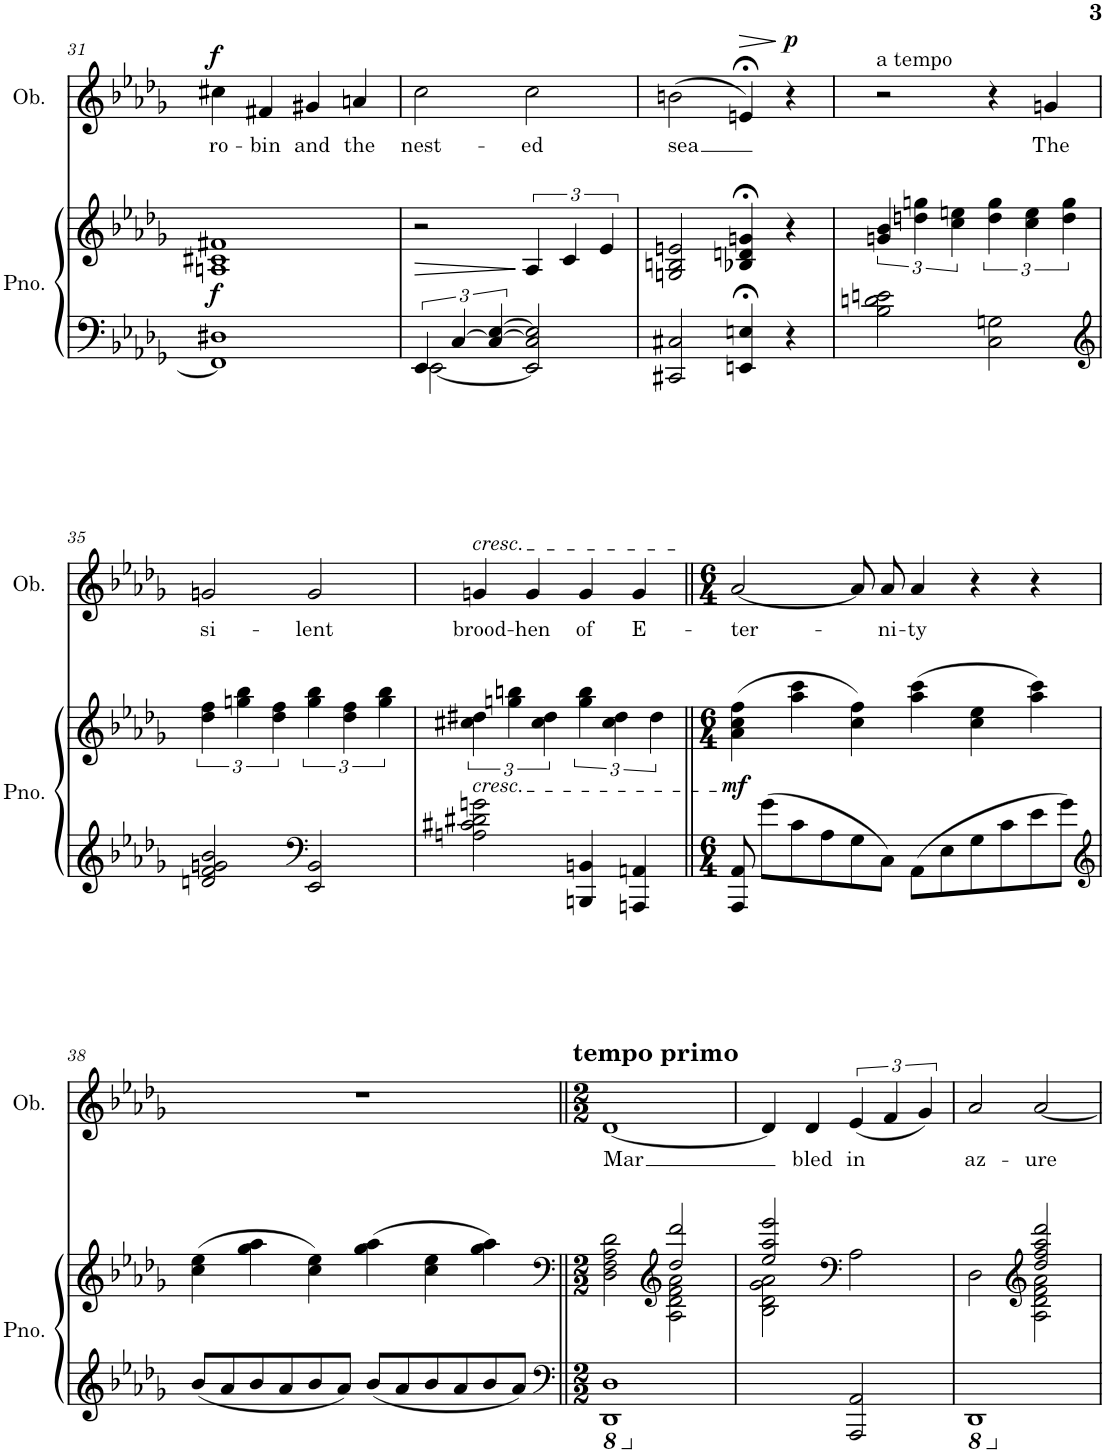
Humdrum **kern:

**kern	**kern	**dynam	**kern	**text	**dynam
*part2	*part2	*part2	*part1	*part1	*part1
*staff3	*staff2	*staff2/3	*staff1	*staff1	*staff1
*I"Piano	*	*	*I"Oboe	*	*
*I'Pno.	*	*	*I'Ob.	*	*
!!LO:PB:g=z
*clefF4	*clefG2	*	*clefG2	*	*
*k[b-e-a-d-g-]	*k[b-e-a-d-g-]	*	*k[b-e-a-d-g-]	*	*
*M2/2	*M2/2	*	*M2/2	*	*
=31	=31	=31	=31	=31	=31
!	!	!LO:DY:b	!	!LO:LY:b	!LO:DY:a
1FF] 1D#X	1An 1c#X 1f#X	f	4cc#X\	ro-	f
!	!	!	!	!LO:LY:b	!
.	.	.	4f#X/	-bin	.
!	!	!	!	!LO:LY:b	!
.	.	.	4g#X/	and	.
!	!	!	!	!LO:LY:b	!
.	.	.	4an/	the	.
=32	=32	=32	=32	=32	=32
*^	*	*	*	*	*
!	!	!	!LO:HP:b	!	!LO:LY:b	!
6EE-/	[2EE-\	2r	>	2cc\	nest-	.
[6C/	.	.	.	.	.	.
6C/_ [6E-/	.	.	.	.	.	.
!	!	!	!	!	!LO:LY:b	!
2EE-/] 2C/] 2E-/]	2ryy	6A-/	]	2cc\	-ed	.
.	.	6c/	.	.	.	.
.	.	6e-/	.	.	.	.
*v	*v	*	*	*	*	*
=33	=33	=33	=33	=33	=33
!	!	!	!	!LO:LY:b	!
2CC#X/ 2C#X/	2Gn/ 2Bn/ 2en/	.	(2bn\	sea	.
!	!	!	!	!	!LO:HP:b
4EEn/;< 4En/;<	4B-X/;< 4dn/;< 4gn/;<	.	4en;</)	.	>
!	!	!	!	!	!LO:DY:n=1:a
4r	4r	.	4r	.	] p
=34	=34	=34	=34	=34	=34
!	!	!	!LO:TX:a:t=a tempo	!	!
2B-\ 2dn\ 2en\	6gn/ 6b-/	.	2r	.	.
.	6ddn\ 6ggn\	.	.	.	.
.	6cc\ 6een\	.	.	.	.
2C\ 2Gn\	6dd\ 6gg\	.	4r	.	.
.	6cc\ 6ee\	.	.	.	.
!	!	!	!	!LO:LY:b	!
.	.	.	4gn/	The	.
.	6dd\ 6gg\	.	.	.	.
!!LO:LB:g=z
=35	=35	=35	=35	=35	=35
*clefG2	*	*	*	*	*
!	!	!	!	!LO:LY:b	!
2dn/ 2f/ 2gn/ 2b-/	6dd-\ 6ff\	.	2gn/	si-	.
.	6ggn\ 6bb-\	.	.	.	.
.	6dd-\ 6ff\	.	.	.	.
*clefF4	*	*	*	*	*
!	!	!	!	!LO:LY:b	!
2EE-/ 2BB-/	6gg\ 6bb-\	.	2g/	-lent	.
.	6dd-\ 6ff\	.	.	.	.
.	6gg\ 6bb-\	.	.	.	.
=36	=36	=36	=36	=36	=36
!	!	!	!LO:TX:a:i:t=cresc.	!	!
!	!LO:TX:b:i:t=cresc.	!	!	!	!
!	!	!	!	!LO:LY:b	!
2An\ 2c#X\ 2d#X\ 2gn\	6cc#X\ 6dd#X\	.	4gn/	brood-	.
.	6ggn\ 6bbn\	.	.	.	.
!	!	!	!	!LO:LY:b	!
.	.	.	4g/	-hen	.
.	6cc#\ 6dd#\	.	.	.	.
!	!	!	!	!LO:LY:b	!
4BBBn/ 4BBn/	6gg\ 6bb\	.	4g/	of	.
.	6cc#\ 6dd#\	.	.	.	.
!	!	!	!	!LO:LY:b	!
4AAAn/ 4AAn/	.	.	4g/	E-	.
.	6dd#\	.	.	.	.
=37||	=37||	=37||	=37||	=37||	=37||
*M6/4	*M6/4	*	*M6/4	*	*
!	!	!LO:DY:b	!	!LO:LY:b	!
8AAA-/ 8AA-/	(4a-\ 4cc\ 4ff\	mf	[2a-/	-ter-	.
8g-\L	.	.	.	.	.
8c\	4aa-\ 4ccc\	.	.	.	.
8A-\	.	.	.	.	.
8G-\	4cc\ 4ff\)	.	8a-/L]	.	.
!	!	!	!	!LO:LY:b	!
8C\J	.	.	8a-/J	-ni-	.
!	!	!	!	!LO:LY:b	!
8AA-\L	(4aa-\ 4ccc\	.	4a-/	-ty	.
8E-\	.	.	.	.	.
8G-\	4cc\ 4ee-\	.	4r	.	.
8c\	.	.	.	.	.
8e-\	4aa-\ 4ccc\)	.	4r	.	.
8g-\J	.	.	.	.	.
!!LO:LB:g=z
=38	=38	=38	=38	=38	=38
*clefG2	*	*	*	*	*
8b-/L	(4cc\ 4ee-\	.	1.r	.	.
8a-/	.	.	.	.	.
8b-/	4gg-\ 4aa-\	.	.	.	.
8a-/	.	.	.	.	.
8b-/	4cc\ 4ee-\)	.	.	.	.
8a-/J	.	.	.	.	.
8b-/L	(4gg-\ 4aa-\	.	.	.	.
8a-/	.	.	.	.	.
8b-/	4cc\ 4ee-\	.	.	.	.
8a-/	.	.	.	.	.
8b-/	4gg-\ 4aa-\)	.	.	.	.
8a-/J	.	.	.	.	.
=39||	=39||	=39||	=39||	=39||	=39||
*clefF4	*clefF4	*	*	*	*
*M2/2	*M2/2	*	*M2/2	*	*
*8ba	*	*	*	*	*
*	*^	*	*	*	*
!	!	!	!	!LO:TX:a:B:t=tempo primo	!	!
!	!	!	!	!	!LO:LY:b	!
1DDD- 1DD-	2D-\ 2F\ 2A-\ 2d-\	2ryy	.	[1d-	Mar	.
*	*clefG2	*	*	*	*	*
.	2dd-/ 2ddd-/	2A-\ 2d-\ 2f\ 2a-\	.	.	.	.
=40	=40	=40	=40	=40	=40	=40
*X8ba	*	*	*	*	*	*
2ryy	2ee-/ 2aa-/ 2eee-/	2B-\ 2d-\ 2g-\ 2a-\	.	4d-/]	.	.
!	!	!	!	!	!LO:LY:b	!
.	.	.	.	4d-/	bled	.
*	*clefF4	*	*	*	*	*
!	!	!	!	!	!LO:LY:b	!
2AAA-/ 2AA-/	2A-\	2ryy	.	(6e-/	in	.
.	.	.	.	6f/	.	.
.	.	.	.	6g-/)	.	.
=41	=41	=41	=41	=41	=41	=41
*8ba	*	*	*	*	*	*
!	!	!	!	!	!LO:LY:b	!
1DDD-	2D-\	2ryy	.	2a-/	az-	.
*	*clefG2	*	*	*	*	*
!	!	!	!	!	!LO:LY:b	!
.	2dd-/ 2ff/ 2aa-/ 2ddd-/	2A-\ 2d-\ 2f\ 2a-\	.	[2a-/	-ure	.
*X8ba	*	*	*	*	*	*
*	*v	*v	*	*	*	*
=	=	=	=	=	=
*-	*-	*-	*-	*-	*-
